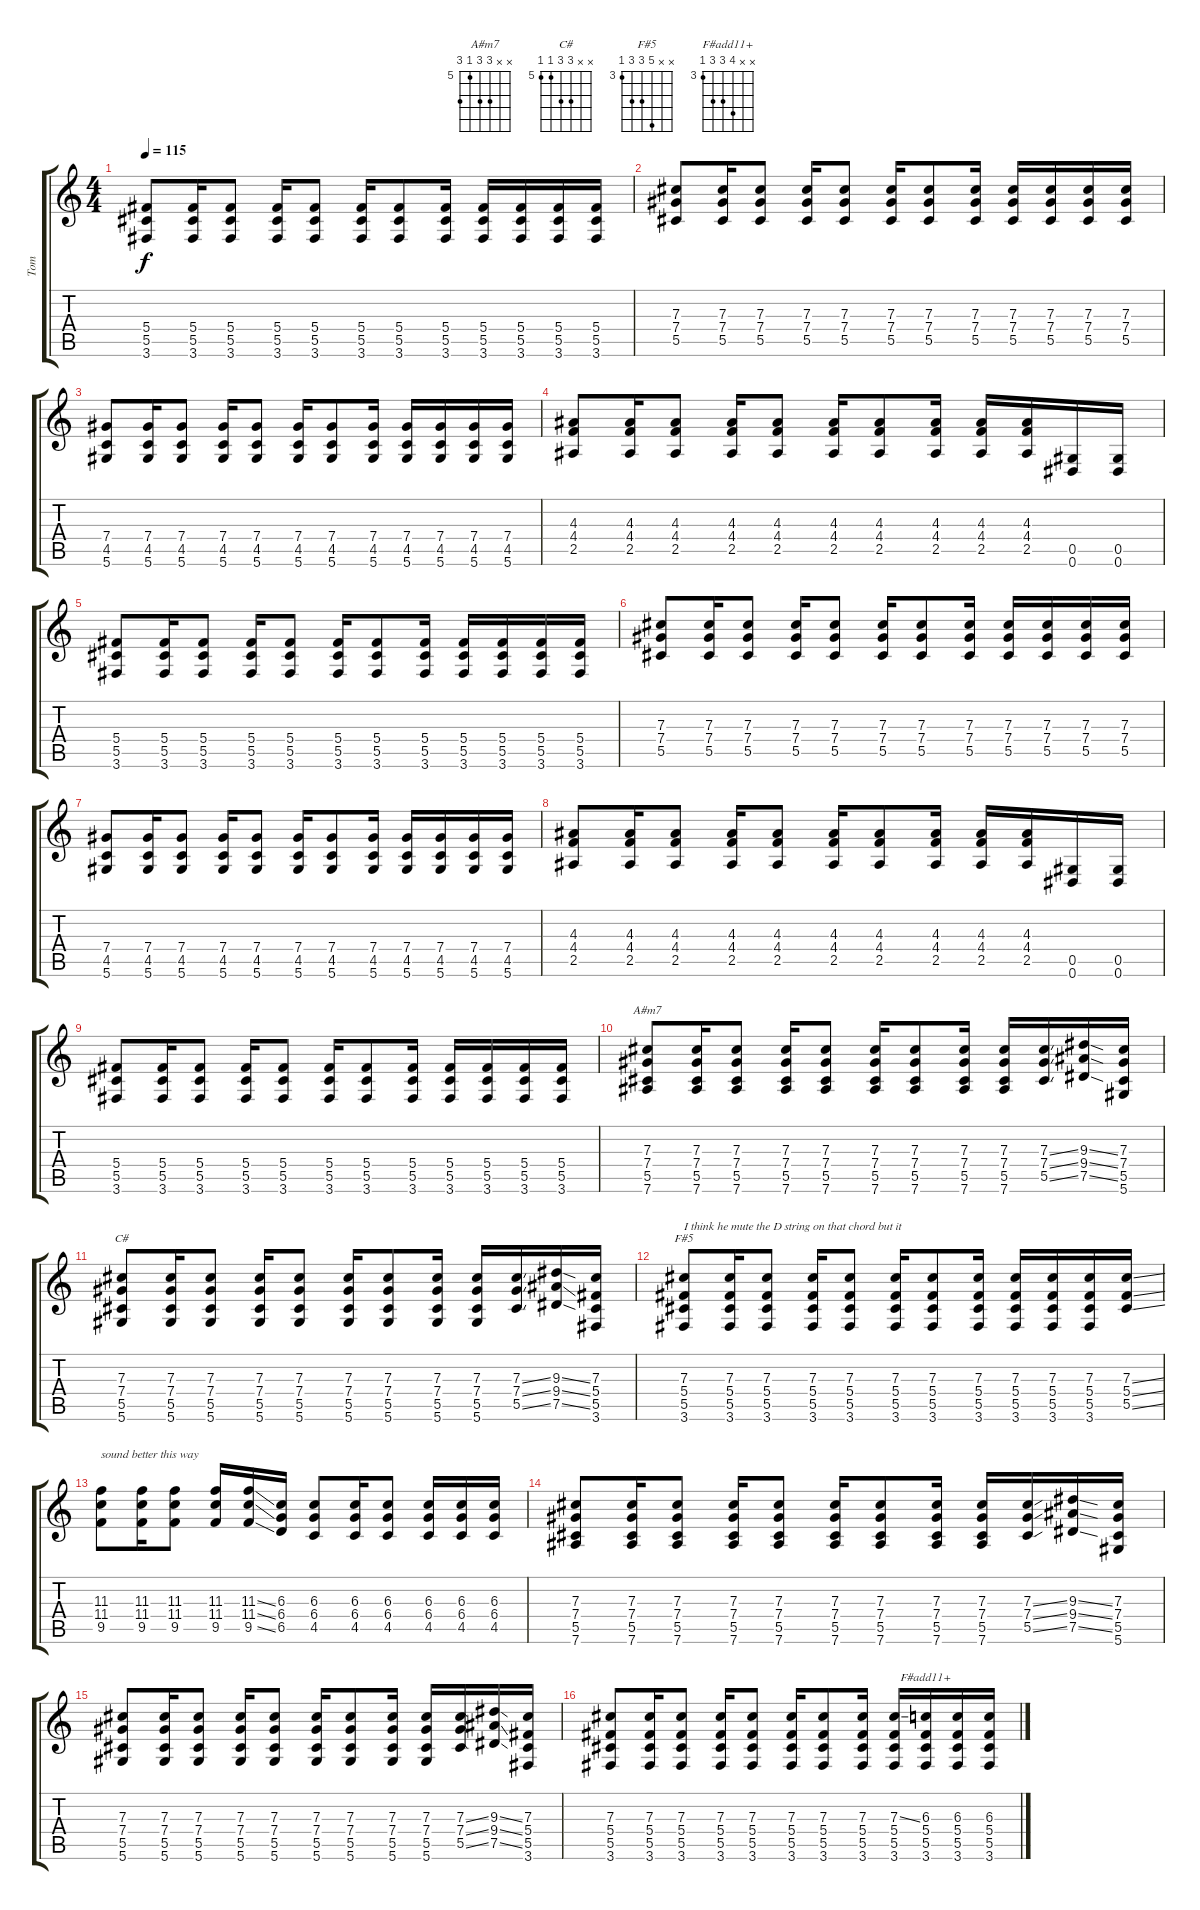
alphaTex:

\track ("Tom" "Tom") {instrument acousticguitarsteel}
\staff {score tabs}
\tuning (Eb4 Bb3 Gb3 Db3 Ab2 Eb2) {hide}
\chord ("A#m7" x x 7 7 5 7) {firstfret 5}
\chord ("C#" x x 7 7 5 5) {firstfret 5}
\chord ("F#5" x x 7 5 5 3) {firstfret 3}
\chord ("F#add11+" x x 6 5 5 3) {firstfret 3}
\ts (4 4)
\tempo 115
\clef g2
\ks c
(5.4 5.5 3.6).8{dy f} (5.4 5.5 3.6).16 (5.4 5.5 3.6).8 (5.4 5.5 3.6).16 (5.4 5.5 3.6).8 (5.4 5.5 3.6).16 (5.4 5.5 3.6).8 (5.4 5.5 3.6).16 (5.4 5.5 3.6).16 (5.4 5.5 3.6).16 (5.4 5.5 3.6).16 (5.4 5.5 3.6).16 |
(7.3 7.4 5.5).8 (7.3 7.4 5.5).16 (7.3 7.4 5.5).8 (7.3 7.4 5.5).16 (7.3 7.4 5.5).8 (7.3 7.4 5.5).16 (7.3 7.4 5.5).8 (7.3 7.4 5.5).16 (7.3 7.4 5.5).16 (7.3 7.4 5.5).16 (7.3 7.4 5.5).16 (7.3 7.4 5.5).16 |
(7.4 4.5 5.6).8 (7.4 4.5 5.6).16 (7.4 4.5 5.6).8 (7.4 4.5 5.6).16 (7.4 4.5 5.6).8 (7.4 4.5 5.6).16 (7.4 4.5 5.6).8 (7.4 4.5 5.6).16 (7.4 4.5 5.6).16 (7.4 4.5 5.6).16 (7.4 4.5 5.6).16 (7.4 4.5 5.6).16 |
(4.3 4.4 2.5).8 (4.3 4.4 2.5).16 (4.3 4.4 2.5).8 (4.3 4.4 2.5).16 (4.3 4.4 2.5).8 (4.3 4.4 2.5).16 (4.3 4.4 2.5).8 (4.3 4.4 2.5).16 (4.3 4.4 2.5).16 (4.3 4.4 2.5).16 (0.5 0.6).16 (0.5 0.6).16 |
(5.4 5.5 3.6).8 (5.4 5.5 3.6).16 (5.4 5.5 3.6).8 (5.4 5.5 3.6).16 (5.4 5.5 3.6).8 (5.4 5.5 3.6).16 (5.4 5.5 3.6).8 (5.4 5.5 3.6).16 (5.4 5.5 3.6).16 (5.4 5.5 3.6).16 (5.4 5.5 3.6).16 (5.4 5.5 3.6).16 |
(7.3 7.4 5.5).8 (7.3 7.4 5.5).16 (7.3 7.4 5.5).8 (7.3 7.4 5.5).16 (7.3 7.4 5.5).8 (7.3 7.4 5.5).16 (7.3 7.4 5.5).8 (7.3 7.4 5.5).16 (7.3 7.4 5.5).16 (7.3 7.4 5.5).16 (7.3 7.4 5.5).16 (7.3 7.4 5.5).16 |
(7.4 4.5 5.6).8 (7.4 4.5 5.6).16 (7.4 4.5 5.6).8 (7.4 4.5 5.6).16 (7.4 4.5 5.6).8 (7.4 4.5 5.6).16 (7.4 4.5 5.6).8 (7.4 4.5 5.6).16 (7.4 4.5 5.6).16 (7.4 4.5 5.6).16 (7.4 4.5 5.6).16 (7.4 4.5 5.6).16 |
(4.3 4.4 2.5).8 (4.3 4.4 2.5).16 (4.3 4.4 2.5).8 (4.3 4.4 2.5).16 (4.3 4.4 2.5).8 (4.3 4.4 2.5).16 (4.3 4.4 2.5).8 (4.3 4.4 2.5).16 (4.3 4.4 2.5).16 (4.3 4.4 2.5).16 (0.5 0.6).16 (0.5 0.6).16 |
(5.4 5.5 3.6).8 (5.4 5.5 3.6).16 (5.4 5.5 3.6).8 (5.4 5.5 3.6).16 (5.4 5.5 3.6).8 (5.4 5.5 3.6).16 (5.4 5.5 3.6).8 (5.4 5.5 3.6).16 (5.4 5.5 3.6).16 (5.4 5.5 3.6).16 (5.4 5.5 3.6).16 (5.4 5.5 3.6).16 |
(7.3 7.4 5.5 7.6).8{ch "A#m7"} (7.3 7.4 5.5 7.6).16 (7.3 7.4 5.5 7.6).8 (7.3 7.4 5.5 7.6).16 (7.3 7.4 5.5 7.6).8 (7.3 7.4 5.5 7.6).16 (7.3 7.4 5.5 7.6).8 (7.3 7.4 5.5 7.6).16 (7.3 7.4 5.5 7.6).16 (7.3{ss} 7.4{ss} 5.5{ss}).16 (9.3{ss} 9.4{ss} 7.5{ss}).16 (7.3 7.4 5.5 5.6).16 |
(7.3 7.4 5.5 5.6).8{ch "C#"} (7.3 7.4 5.5 5.6).16 (7.3 7.4 5.5 5.6).8 (7.3 7.4 5.5 5.6).16 (7.3 7.4 5.5 5.6).8 (7.3 7.4 5.5 5.6).16 (7.3 7.4 5.5 5.6).8 (7.3 7.4 5.5 5.6).16 (7.3 7.4 5.5 5.6).16 (7.3{ss} 7.4{ss} 5.5{ss}).16 (9.3{ss} 9.4{ss} 7.5{ss}).16 (7.3 5.4 5.5 3.6).16 |
(7.3 5.4 5.5 3.6).8{ch "F#5" txt "I think he mute the D string on that chord but it "} (7.3 5.4 5.5 3.6).16 (7.3 5.4 5.5 3.6).8 (7.3 5.4 5.5 3.6).16 (7.3 5.4 5.5 3.6).8 (7.3 5.4 5.5 3.6).16 (7.3 5.4 5.5 3.6).8 (7.3 5.4 5.5 3.6).16 (7.3 5.4 5.5 3.6).16 (7.3 5.4 5.5 3.6).16 (7.3 5.4 5.5 3.6).16 (7.3{ss} 5.4{ss} 5.5{ss}).16 |
(11.3 11.4 9.5).8{txt "sound better this way"} (11.3 11.4 9.5).16 (11.3 11.4 9.5).8 (11.3 11.4 9.5).16 (11.3{ss} 11.4{ss} 9.5{ss}).16 (6.3 6.4 6.5).16 (6.3 6.4 4.5).8 (6.3 6.4 4.5).16 (6.3 6.4 4.5).8 (6.3 6.4 4.5).16 (6.3 6.4 4.5).16 (6.3 6.4 4.5).16 |
(7.3 7.4 5.5 7.6).8 (7.3 7.4 5.5 7.6).16 (7.3 7.4 5.5 7.6).8 (7.3 7.4 5.5 7.6).16 (7.3 7.4 5.5 7.6).8 (7.3 7.4 5.5 7.6).16 (7.3 7.4 5.5 7.6).8 (7.3 7.4 5.5 7.6).16 (7.3 7.4 5.5 7.6).16 (7.3{ss} 7.4{ss} 5.5{ss}).16 (9.3{ss} 9.4{ss} 7.5{ss}).16 (7.3 7.4 5.5 5.6).16 |
(7.3 7.4 5.5 5.6).8 (7.3 7.4 5.5 5.6).16 (7.3 7.4 5.5 5.6).8 (7.3 7.4 5.5 5.6).16 (7.3 7.4 5.5 5.6).8 (7.3 7.4 5.5 5.6).16 (7.3 7.4 5.5 5.6).8 (7.3 7.4 5.5 5.6).16 (7.3 7.4 5.5 5.6).16 (7.3{ss} 7.4{ss} 5.5{ss}).16 (9.3{ss} 9.4{ss} 7.5{ss}).16 (7.3 5.4 5.5 3.6).16 |
(7.3 5.4 5.5 3.6).8 (7.3 5.4 5.5 3.6).16 (7.3 5.4 5.5 3.6).8 (7.3 5.4 5.5 3.6).16 (7.3 5.4 5.5 3.6).8 (7.3 5.4 5.5 3.6).16 (7.3 5.4 5.5 3.6).8 (7.3 5.4 5.5 3.6).16 (7.3{ss} 5.4 5.5 3.6).16 (6.3 5.4 5.5 3.6).16{ch "F#add11+"} (6.3 5.4 5.5 3.6).16 (6.3 5.4 5.5{ss} 3.6{ss}).16
